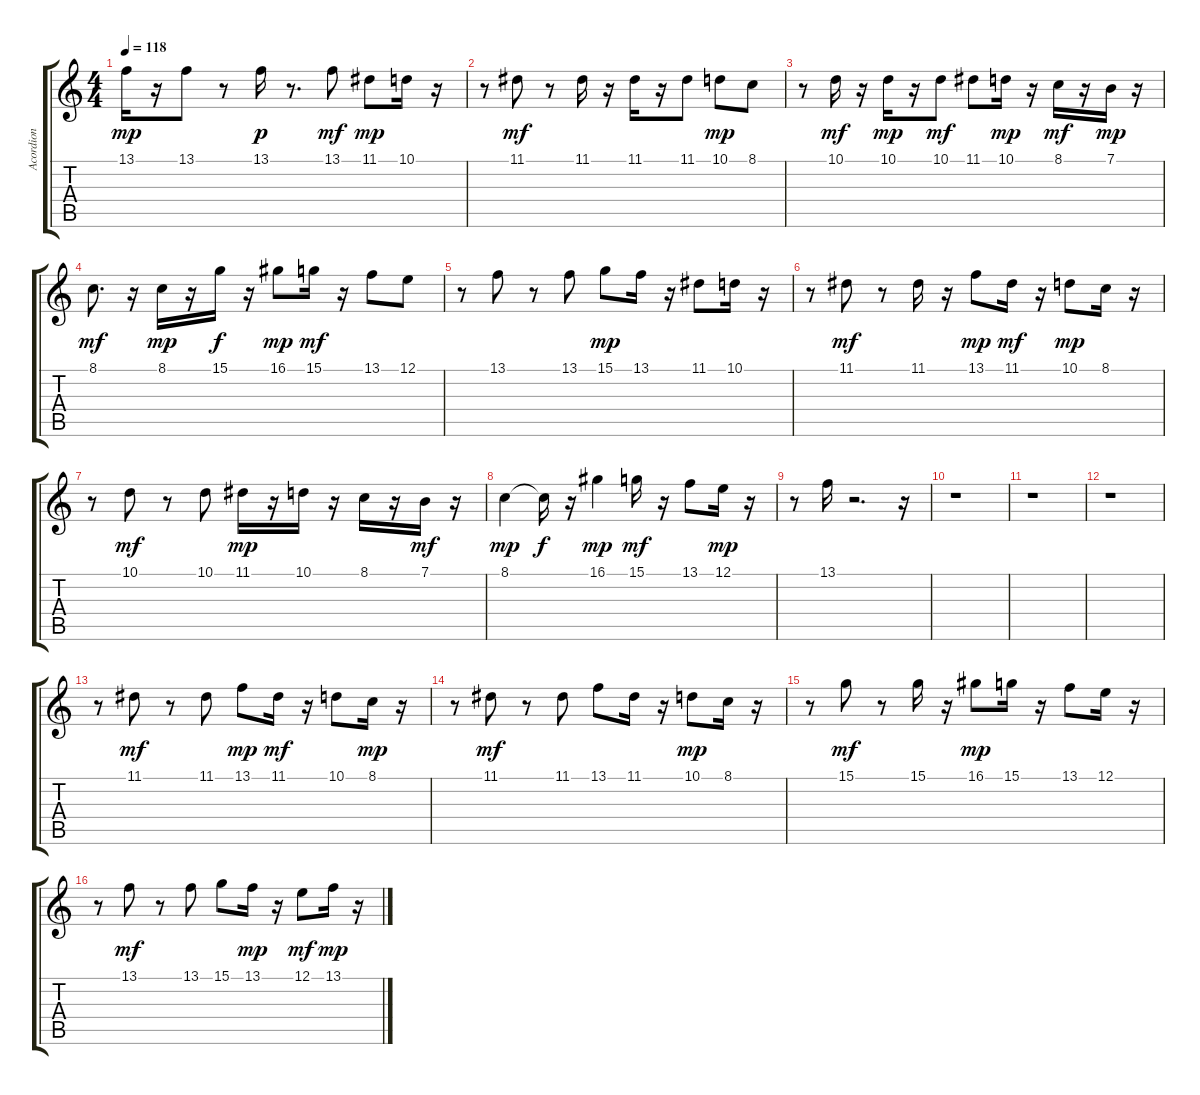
\track ("Acordion" "Acordion") {instrument accordion}
\staff {score tabs}
\tuning (E4 B3 G3 D3 A2 E2) {hide}
\ts (4 4)
\tempo 118
\clef g2
\ks c
13.1.16{dy mp} r.16 13.1.8 r.8 13.1.16{dy p} r.8{d} 13.1.8{dy mf} 11.1.8{dy mp} 10.1.16 r.16 |
r.8 11.1.8{dy mf} r.8 11.1.16 r.16 11.1.16 r.16 11.1.8 10.1.8{dy mp} 8.1.8 |
r.8 10.1.16{dy mf} r.16 10.1.16{dy mp} r.16 10.1.8{dy mf} 11.1.8 10.1.16{dy mp} r.16 8.1.16{dy mf} r.16 7.1.16{dy mp} r.16 |
8.1.8{d dy mf} r.16 8.1.16{dy mp} r.16 15.1.16{dy f} r.16 16.1.8{dy mp} 15.1.16{dy mf} r.16 13.1.8 12.1.8 |
r.8 13.1.8 r.8 13.1.8 15.1.8{dy mp} 13.1.16 r.16 11.1.8 10.1.16 r.16 |
r.8 11.1.8{dy mf} r.8 11.1.16 r.16 13.1.8{dy mp} 11.1.16{dy mf} r.16 10.1.8{dy mp} 8.1.16 r.16 |
r.8 10.1.8{dy mf} r.8 10.1.8 11.1.16{dy mp} r.16 10.1.16 r.16 8.1.16 r.16 7.1.16{dy mf} r.16 |
8.1.4{dy mp} 8.1{t}.16{dy f} r.16 16.1.4{dy mp} 15.1.16{dy mf} r.16 13.1.8 12.1.16{dy mp} r.16 |
r.8 13.1.16 r.2{d} r.16 |
r.1 |
r.1 |
r.1 |
r.8 11.1.8{dy mf} r.8 11.1.8 13.1.8{dy mp} 11.1.16{dy mf} r.16 10.1.8 8.1.16{dy mp} r.16 |
r.8 11.1.8{dy mf} r.8 11.1.8 13.1.8 11.1.16 r.16 10.1.8{dy mp} 8.1.16 r.16 |
r.8 15.1.8{dy mf} r.8 15.1.16 r.16 16.1.8{dy mp} 15.1.16 r.16 13.1.8 12.1.16 r.16 |
r.8 13.1.8{dy mf} r.8 13.1.8 15.1.8 13.1.16{dy mp} r.16 12.1.8{dy mf} 13.1.16{dy mp} r.16
